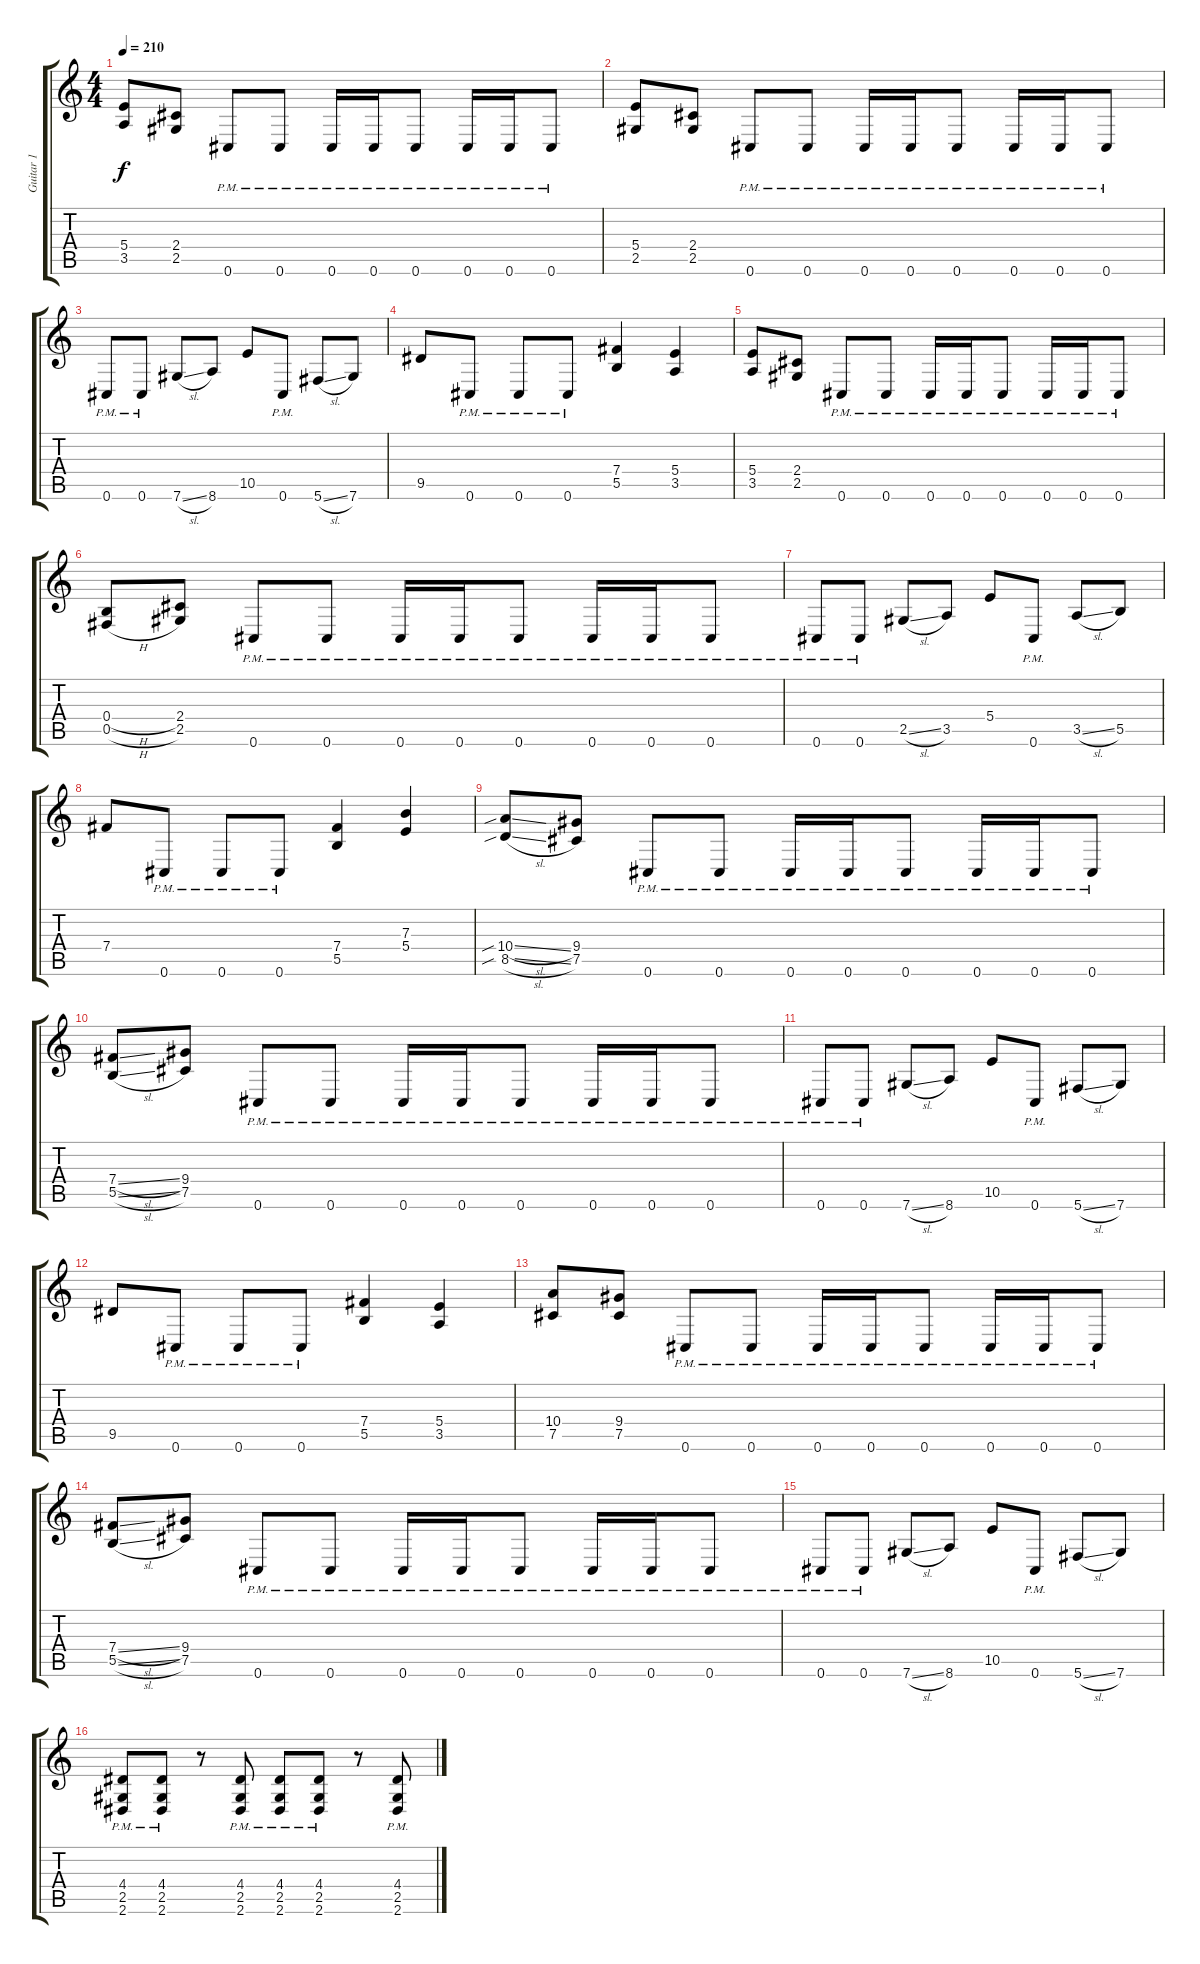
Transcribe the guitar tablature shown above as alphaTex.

\track ("Guitar 1" "Guitar 1") {instrument distortionguitar}
\staff {score tabs}
\tuning (Db4 Ab3 E3 B2 Gb2 Db2) {hide}
\ts (4 4)
\tempo 210
\clef g2
\ks c
(5.4 3.5).8{dy f} (2.4 2.5).8 0.6{pm}.8 0.6{pm}.8 0.6{pm}.16 0.6{pm}.16 0.6{pm}.8 0.6{pm}.16 0.6{pm}.16 0.6{pm}.8 |
(5.4 2.5).8 (2.4 2.5).8 0.6{pm}.8 0.6{pm}.8 0.6{pm}.16 0.6{pm}.16 0.6{pm}.8 0.6{pm}.16 0.6{pm}.16 0.6{pm}.8 |
0.6{pm}.8 0.6{pm}.8 7.6{sl}.8 8.6.8 10.5.8 0.6{pm}.8 5.6{sl}.8 7.6.8 |
9.5.8 0.6{pm}.8 0.6{pm}.8 0.6{pm}.8 (7.4 5.5).4 (5.4 3.5).4 |
(5.4 3.5).8 (2.4 2.5).8 0.6{pm}.8 0.6{pm}.8 0.6{pm}.16 0.6{pm}.16 0.6{pm}.8 0.6{pm}.16 0.6{pm}.16 0.6{pm}.8 |
(0.4{h} 0.5{h}).8 (2.4 2.5).8 0.6{pm}.8 0.6{pm}.8 0.6{pm}.16 0.6{pm}.16 0.6{pm}.8 0.6{pm}.16 0.6{pm}.16 0.6{pm}.8 |
0.6{pm}.8 0.6{pm}.8 2.5{sl}.8 3.5.8 5.4.8 0.6{pm}.8 3.5{sl}.8 5.5.8 |
7.4.8 0.6{pm}.8 0.6{pm}.8 0.6{pm}.8 (7.4 5.5).4 (7.3 5.4).4 |
(10.4{sib sl} 8.5{sib sl}).8 (9.4 7.5).8 0.6{pm}.8 0.6{pm}.8 0.6{pm}.16 0.6{pm}.16 0.6{pm}.8 0.6{pm}.16 0.6{pm}.16 0.6{pm}.8 |
(7.4{sl} 5.5{sl}).8 (9.4 7.5).8 0.6{pm}.8 0.6{pm}.8 0.6{pm}.16 0.6{pm}.16 0.6{pm}.8 0.6{pm}.16 0.6{pm}.16 0.6{pm}.8 |
0.6{pm}.8 0.6{pm}.8 7.6{sl}.8 8.6.8 10.5.8 0.6{pm}.8 5.6{sl}.8 7.6.8 |
9.5.8 0.6{pm}.8 0.6{pm}.8 0.6{pm}.8 (7.4 5.5).4 (5.4 3.5).4 |
(10.4 7.5).8 (9.4 7.5).8 0.6{pm}.8 0.6{pm}.8 0.6{pm}.16 0.6{pm}.16 0.6{pm}.8 0.6{pm}.16 0.6{pm}.16 0.6{pm}.8 |
(7.4{sl} 5.5{sl}).8 (9.4 7.5).8 0.6{pm}.8 0.6{pm}.8 0.6{pm}.16 0.6{pm}.16 0.6{pm}.8 0.6{pm}.16 0.6{pm}.16 0.6{pm}.8 |
0.6{pm}.8 0.6{pm}.8 7.6{sl}.8 8.6.8 10.5.8 0.6{pm}.8 5.6{sl}.8 7.6.8 |
(4.4{pm} 2.5 2.6).8 (4.4{pm} 2.5 2.6).8 r.8 (4.4{pm} 2.5 2.6).8 (4.4{pm} 2.5 2.6).8 (4.4{pm} 2.5 2.6).8 r.8 (4.4{pm} 2.5 2.6).8
